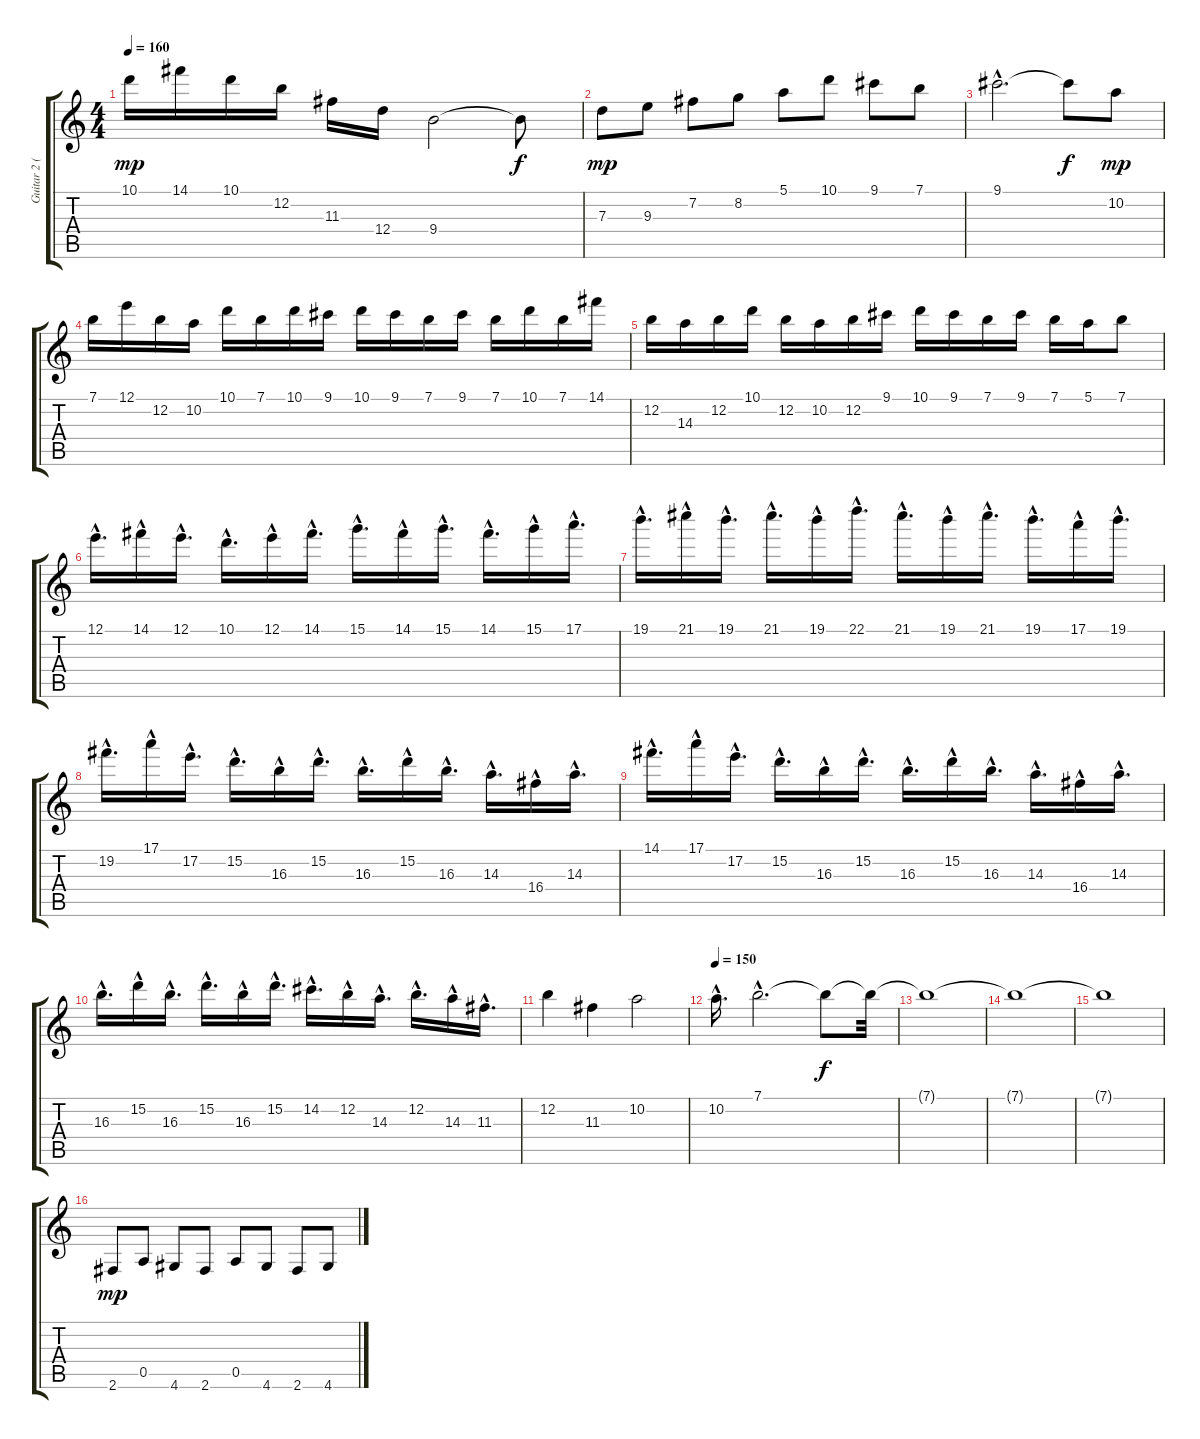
\track ("Guitar 2 (Lead)           " "Guitar 2 (") {instrument distortionguitar}
\staff {score tabs}
\tuning (E4 B3 G3 D3 A2 E2) {hide}
\ts (4 4)
\tempo 160
\clef g2
\ks c
10.1.16{dy mp} 14.1.16 10.1.16 12.2.16 11.3.16 12.4.16 9.4.2 9.4{t}.8{dy f} |
7.3.8{dy mp} 9.3.8 7.2.8 8.2.8 5.1.8 10.1.8 9.1.8 7.1.8 |
9.1{hac}.2{d} 9.1{t}.8{dy f} 10.2.8{dy mp} |
7.1.16 12.1.16 12.2.16 10.2.16 10.1.16 7.1.16 10.1.16 9.1.16 10.1.16 9.1.16 7.1.16 9.1.16 7.1.16 10.1.16 7.1.16 14.1.16 |
12.2.16 14.3.16 12.2.16 10.1.16 12.2.16 10.2.16 12.2.16 9.1.16 10.1.16 9.1.16 7.1.16 9.1.16 7.1.16 5.1.16 7.1.8 |
12.1{hac}.16{d} 14.1{hac}.16 12.1{hac}.16{d} 10.1{hac}.16{d} 12.1{hac}.16 14.1{hac}.16{d} 15.1{hac}.16{d} 14.1{hac}.16 15.1{hac}.16{d} 14.1{hac}.16{d} 15.1{hac}.16 17.1{hac}.16{d} |
19.1{hac}.16{d} 21.1{hac}.16 19.1{hac}.16{d} 21.1{hac}.16{d} 19.1{hac}.16 22.1{hac}.16{d} 21.1{hac}.16{d} 19.1{hac}.16 21.1{hac}.16{d} 19.1{hac}.16{d} 17.1{hac}.16 19.1{hac}.16{d} |
19.2{hac}.16{d} 17.1{hac}.16 17.2{hac}.16{d} 15.2{hac}.16{d} 16.3{hac}.16 15.2{hac}.16{d} 16.3{hac}.16{d} 15.2{hac}.16 16.3{hac}.16{d} 14.3{hac}.16{d} 16.4{hac}.16 14.3{hac}.16{d} |
14.1{hac}.16{d} 17.1{hac}.16 17.2{hac}.16{d} 15.2{hac}.16{d} 16.3{hac}.16 15.2{hac}.16{d} 16.3{hac}.16{d} 15.2{hac}.16 16.3{hac}.16{d} 14.3{hac}.16{d} 16.4{hac}.16 14.3{hac}.16{d} |
16.3{hac}.16{d} 15.2{hac}.16 16.3{hac}.16{d} 15.2{hac}.16{d} 16.3{hac}.16 15.2{hac}.16{d} 14.2{hac}.16{d} 12.2{hac}.16 14.3{hac}.16{d} 12.2{hac}.16{d} 14.3{hac}.16 11.3{hac}.16{d} |
12.2.4 11.3.4 10.2.2 |
\tempo 150
10.2{hac}.16{d} 7.1{hac}.2{d} 7.1{t}.8{dy f} 7.1{t}.32 |
7.1{t}.1 |
7.1{t}.1 |
7.1{t}.1 |
2.6.8{dy mp} 0.5.8 4.6.8 2.6.8 0.5.8 4.6.8 2.6.8 4.6.8
